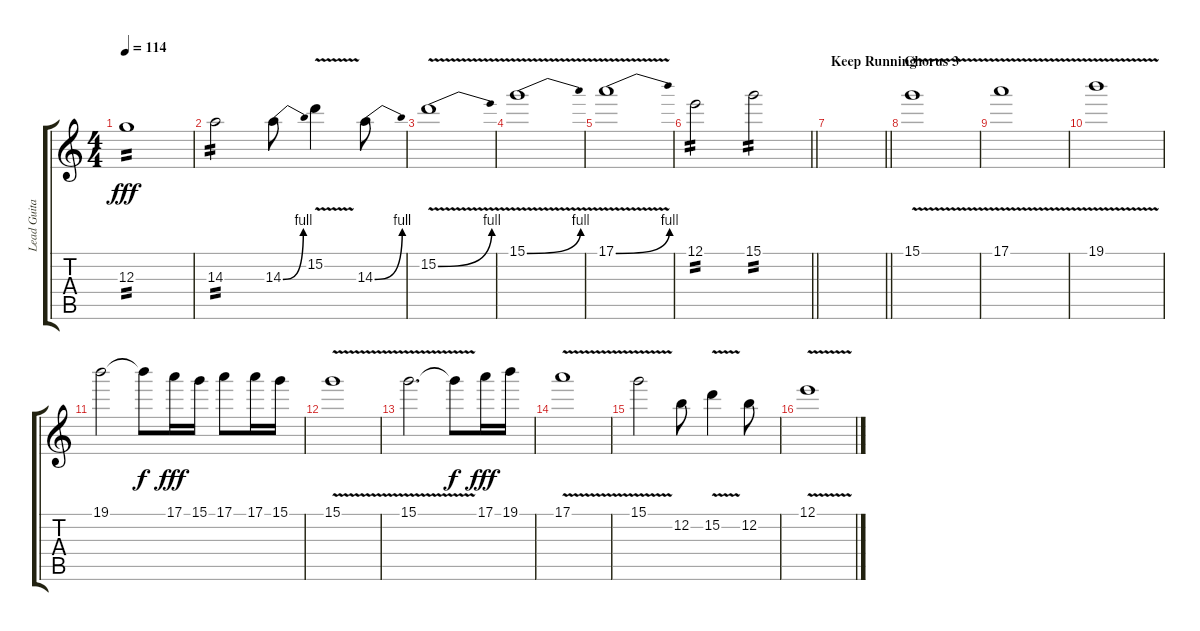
\track ("Lead Guitar" "Lead Guita") {instrument overdrivenguitar}
\staff {score tabs}
\tuning (E4 B3 G3 D3 A2 E2) {hide}
\ts (4 4)
\tempo 114
\clef g2
\ks c
12.3.1{tp 2 dy fff} |
14.3.2{tp 2} 14.3{be (bend 0 0 60 4)}.8 15.2{v}.4 14.3{be (bend 0 0 60 4)}.8 |
15.2{be (bend 0 0 60 4) v}.1 |
15.1{be (bend 0 0 60 4) v}.1 |
17.1{be (bend 0 0 60 4) v}.1 |
\barLineRight lightlight
12.1.2{tp 2} 15.1.2{tp 2} |
\section ("" "Keep Running")
\barLineRight lightlight
|
\section ("" "Chorus 3")
15.1{v}.1 |
17.1{v}.1 |
19.1{v}.1 |
19.1.2 19.1{t}.8{dy f} 17.1.16{dy fff} 15.1.16 17.1.8 17.1.16 15.1.16 |
15.1{v}.1 |
15.1{v}.2{d} 15.1{t}.8{dy f} 17.1.16{dy fff} 19.1.16 |
17.1{v}.1 |
15.1{v}.2 12.2.8 15.2{v}.4 12.2.8 |
12.1{v}.1
